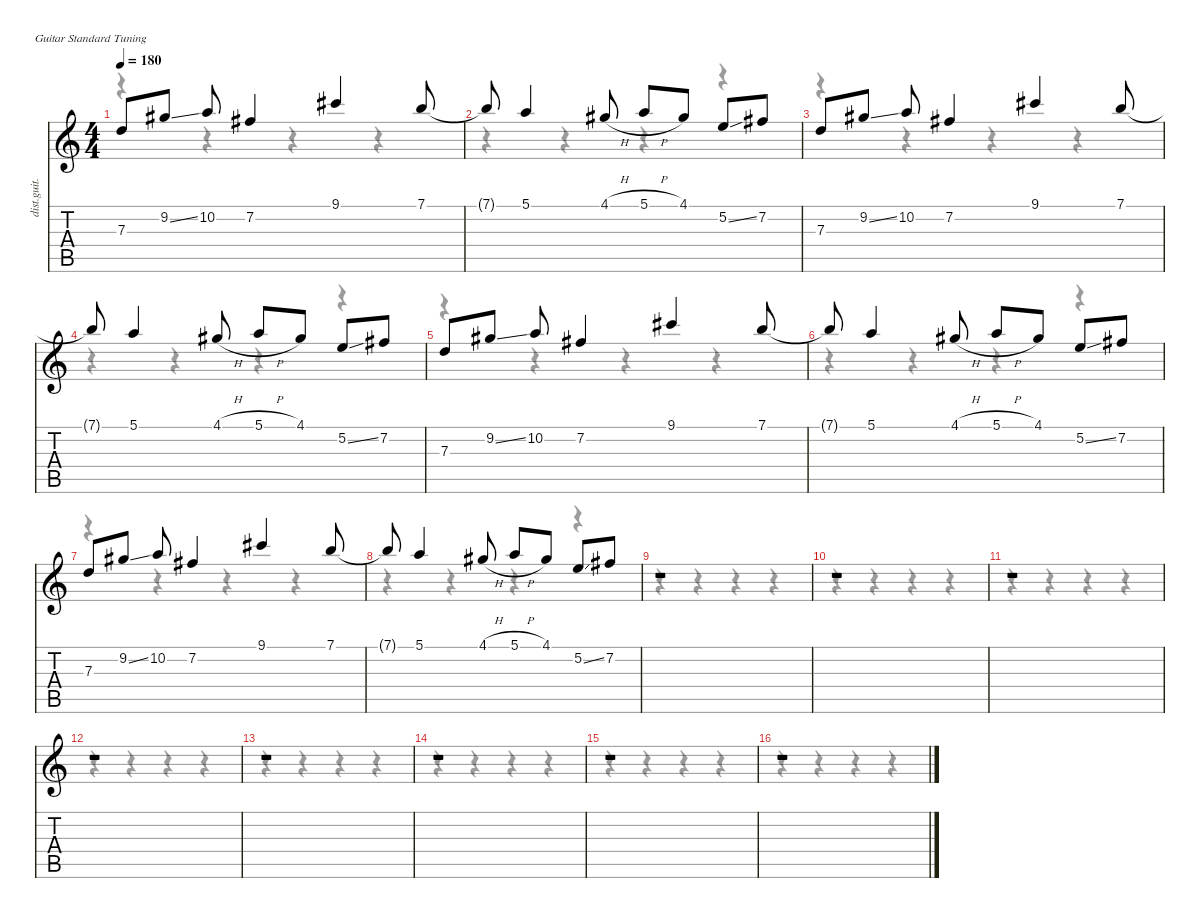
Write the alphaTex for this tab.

\defaultSystemsLayout 4
\hideDynamics
\bracketExtendMode nobrackets
\otherSystemsTrackNameOrientation horizontal
\track ("???" "dist.guit.") {instrument distortionguitar}
\staff {score tabs}
\tuning (E4 B3 G3 D3 A2 E2)
\voice
\ts (4 4)
\tempo 180
\clef g2
\ks c
7.3.8{dy f beam Up} 9.2{ss acc #}.8{beam Up} 10.2.8{beam Up} 7.2{acc #}.4{beam Up} 9.1{acc #}.4{beam Up} 7.1.8{beam Up} |
7.1{t}.8{beam Up} 5.1.4{beam Up} 4.1{h acc #}.8{beam Up} 5.1{h}.8{beam Up} 4.1{acc #}.8{beam Up} 5.2{ss}.8{beam Up} 7.2{acc #}.8{beam Up} |
7.3.8{beam Up} 9.2{ss acc #}.8{beam Up} 10.2.8{beam Up} 7.2{acc #}.4{beam Up} 9.1{acc #}.4{beam Up} 7.1.8{beam Up} |
7.1{t}.8{beam Up} 5.1.4{beam Up} 4.1{h acc #}.8{beam Up} 5.1{h}.8{beam Up} 4.1{acc #}.8{beam Up} 5.2{ss}.8{beam Up} 7.2{acc #}.8{beam Up} |
7.3.8{beam Up} 9.2{ss acc #}.8{beam Up} 10.2.8{beam Up} 7.2{acc #}.4{beam Up} 9.1{acc #}.4{beam Up} 7.1.8{beam Up} |
7.1{t}.8{beam Up} 5.1.4{beam Up} 4.1{h acc #}.8{beam Up} 5.1{h}.8{beam Up} 4.1{acc #}.8{beam Up} 5.2{ss}.8{beam Up} 7.2{acc #}.8{beam Up} |
7.3.8{beam Up} 9.2{ss acc #}.8{beam Up} 10.2.8{beam Up} 7.2{acc #}.4{beam Up} 9.1{acc #}.4{beam Up} 7.1.8{beam Up} |
7.1{t}.8{beam Up} 5.1.4{beam Up} 4.1{h acc #}.8{beam Up} 5.1{h}.8{beam Up} 4.1{acc #}.8{beam Up} 5.2{ss}.8{beam Up} 7.2{acc #}.8{beam Up} |
r.1{beam Up} |
r.1{beam Up} |
r.1{beam Up} |
r.1{beam Up} |
r.1{beam Up} |
r.1{beam Up} |
r.1{beam Up} |
r.1{beam Up}
\voice
\clef g2
\ottava regular
\simile none
\ks c
r.4{dy mf beam Down} r.4{beam Down} r.4{beam Down} r.4{beam Down} |
r.4{beam Down} r.4{beam Down} r.4{beam Down} r.4{beam Down} |
r.4{beam Down} r.4{beam Down} r.4{beam Down} r.4{beam Down} |
r.4{beam Down} r.4{beam Down} r.4{beam Down} r.4{beam Down} |
r.4{beam Down} r.4{beam Down} r.4{beam Down} r.4{beam Down} |
r.4{beam Down} r.4{beam Down} r.4{beam Down} r.4{beam Down} |
r.4{beam Down} r.4{beam Down} r.4{beam Down} r.4{beam Down} |
r.4{beam Down} r.4{beam Down} r.4{beam Down} r.4{beam Down} |
r.4{beam Down} r.4{beam Down} r.4{beam Down} r.4{beam Down} |
r.4{beam Down} r.4{beam Down} r.4{beam Down} r.4{beam Down} |
r.4{beam Down} r.4{beam Down} r.4{beam Down} r.4{beam Down} |
r.4{beam Down} r.4{beam Down} r.4{beam Down} r.4{beam Down} |
r.4{beam Down} r.4{beam Down} r.4{beam Down} r.4{beam Down} |
r.4{beam Down} r.4{beam Down} r.4{beam Down} r.4{beam Down} |
r.4{beam Down} r.4{beam Down} r.4{beam Down} r.4{beam Down} |
r.4{beam Down} r.4{beam Down} r.4{beam Down} r.4{beam Down}
